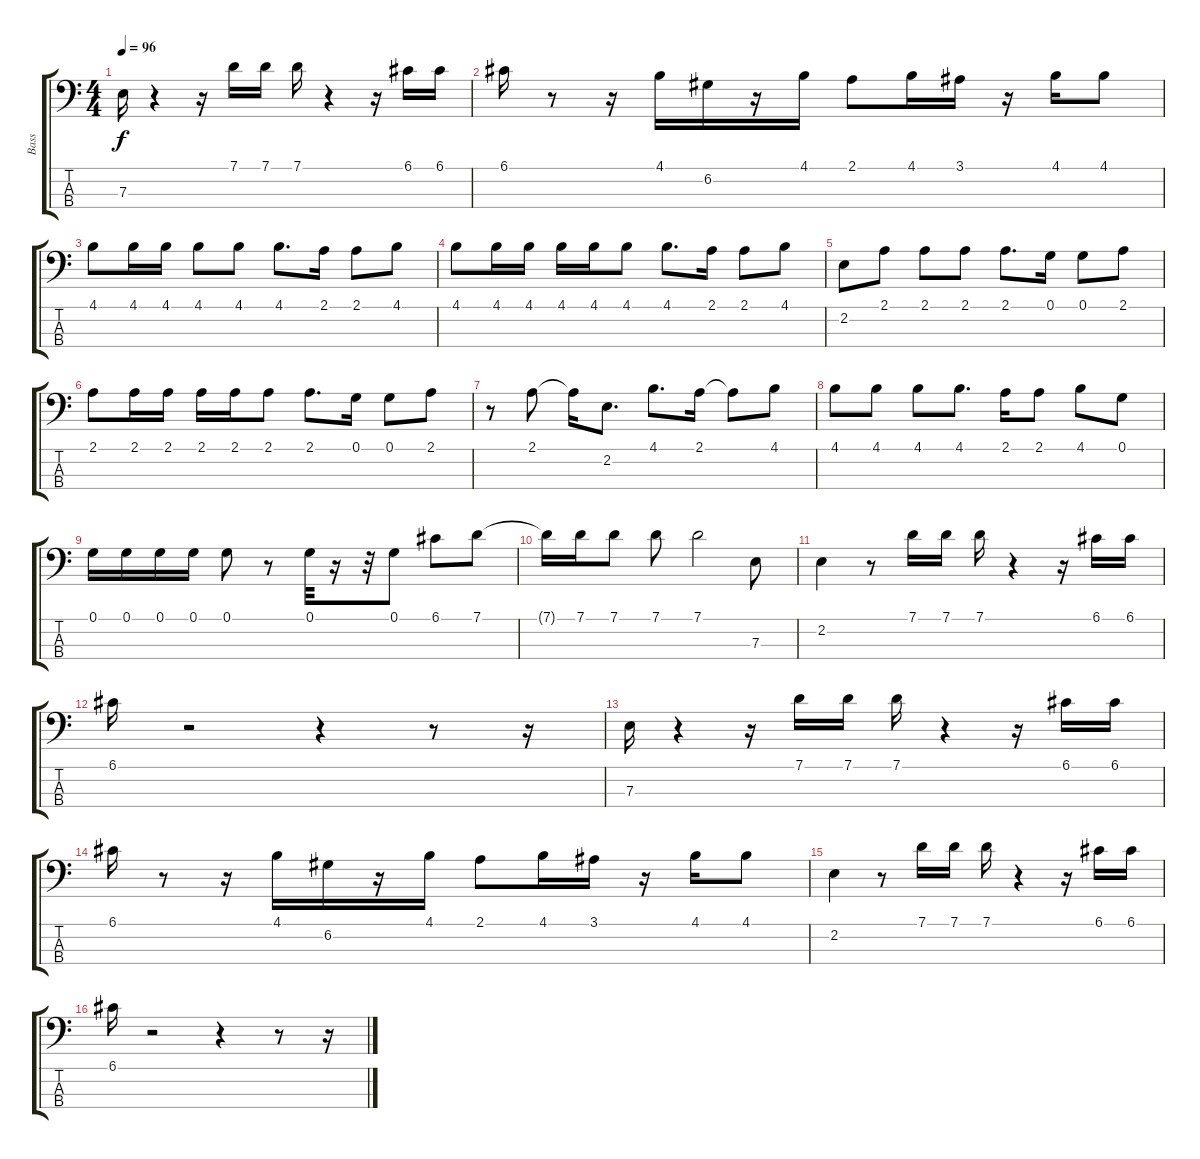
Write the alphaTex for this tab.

\track ("Bass" "Bass") {instrument electricbassfinger}
\staff {score tabs}
\tuning (G2 D2 A1 E1) {hide}
\ts (4 4)
\tempo 96
\clef f4
\ks c
7.3.16{dy f} r.4 r.16 7.1.16 7.1.16 7.1.16 r.4 r.16 6.1.16 6.1.16 |
6.1.16 r.8 r.16 4.1.16 6.2.16 r.16 4.1.16 2.1.8 4.1.16 3.1.16 r.16 4.1.16 4.1.8 |
4.1.8 4.1.16 4.1.16 4.1.8 4.1.8 4.1.8{d} 2.1.16 2.1.8 4.1.8 |
4.1.8 4.1.16 4.1.16 4.1.16 4.1.16 4.1.8 4.1.8{d} 2.1.16 2.1.8 4.1.8 |
2.2.8 2.1.8 2.1.8 2.1.8 2.1.8{d} 0.1.16 0.1.8 2.1.8 |
2.1.8 2.1.16 2.1.16 2.1.16 2.1.16 2.1.8 2.1.8{d} 0.1.16 0.1.8 2.1.8 |
r.8 2.1.8 2.1{t}.16 2.2.8{d} 4.1.8{d} 2.1.16 2.1{t}.8 4.1.8 |
4.1.8 4.1.8 4.1.8 4.1.8{d} 2.1.16 2.1.8 4.1.8 0.1.8 |
0.1.16 0.1.16 0.1.16 0.1.16 0.1.8 r.8 0.1.32 r.16 r.32 0.1.8 6.1.8 7.1.8 |
7.1{t}.16 7.1.16 7.1.8 7.1.8 7.1.2 7.3.8 |
2.2.4 r.8 7.1.16 7.1.16 7.1.16 r.4 r.16 6.1.16 6.1.16 |
6.1.16 r.2 r.4 r.8 r.16 |
7.3.16 r.4 r.16 7.1.16 7.1.16 7.1.16 r.4 r.16 6.1.16 6.1.16 |
6.1.16 r.8 r.16 4.1.16 6.2.16 r.16 4.1.16 2.1.8 4.1.16 3.1.16 r.16 4.1.16 4.1.8 |
2.2.4 r.8 7.1.16 7.1.16 7.1.16 r.4 r.16 6.1.16 6.1.16 |
6.1.16 r.2 r.4 r.8 r.16
